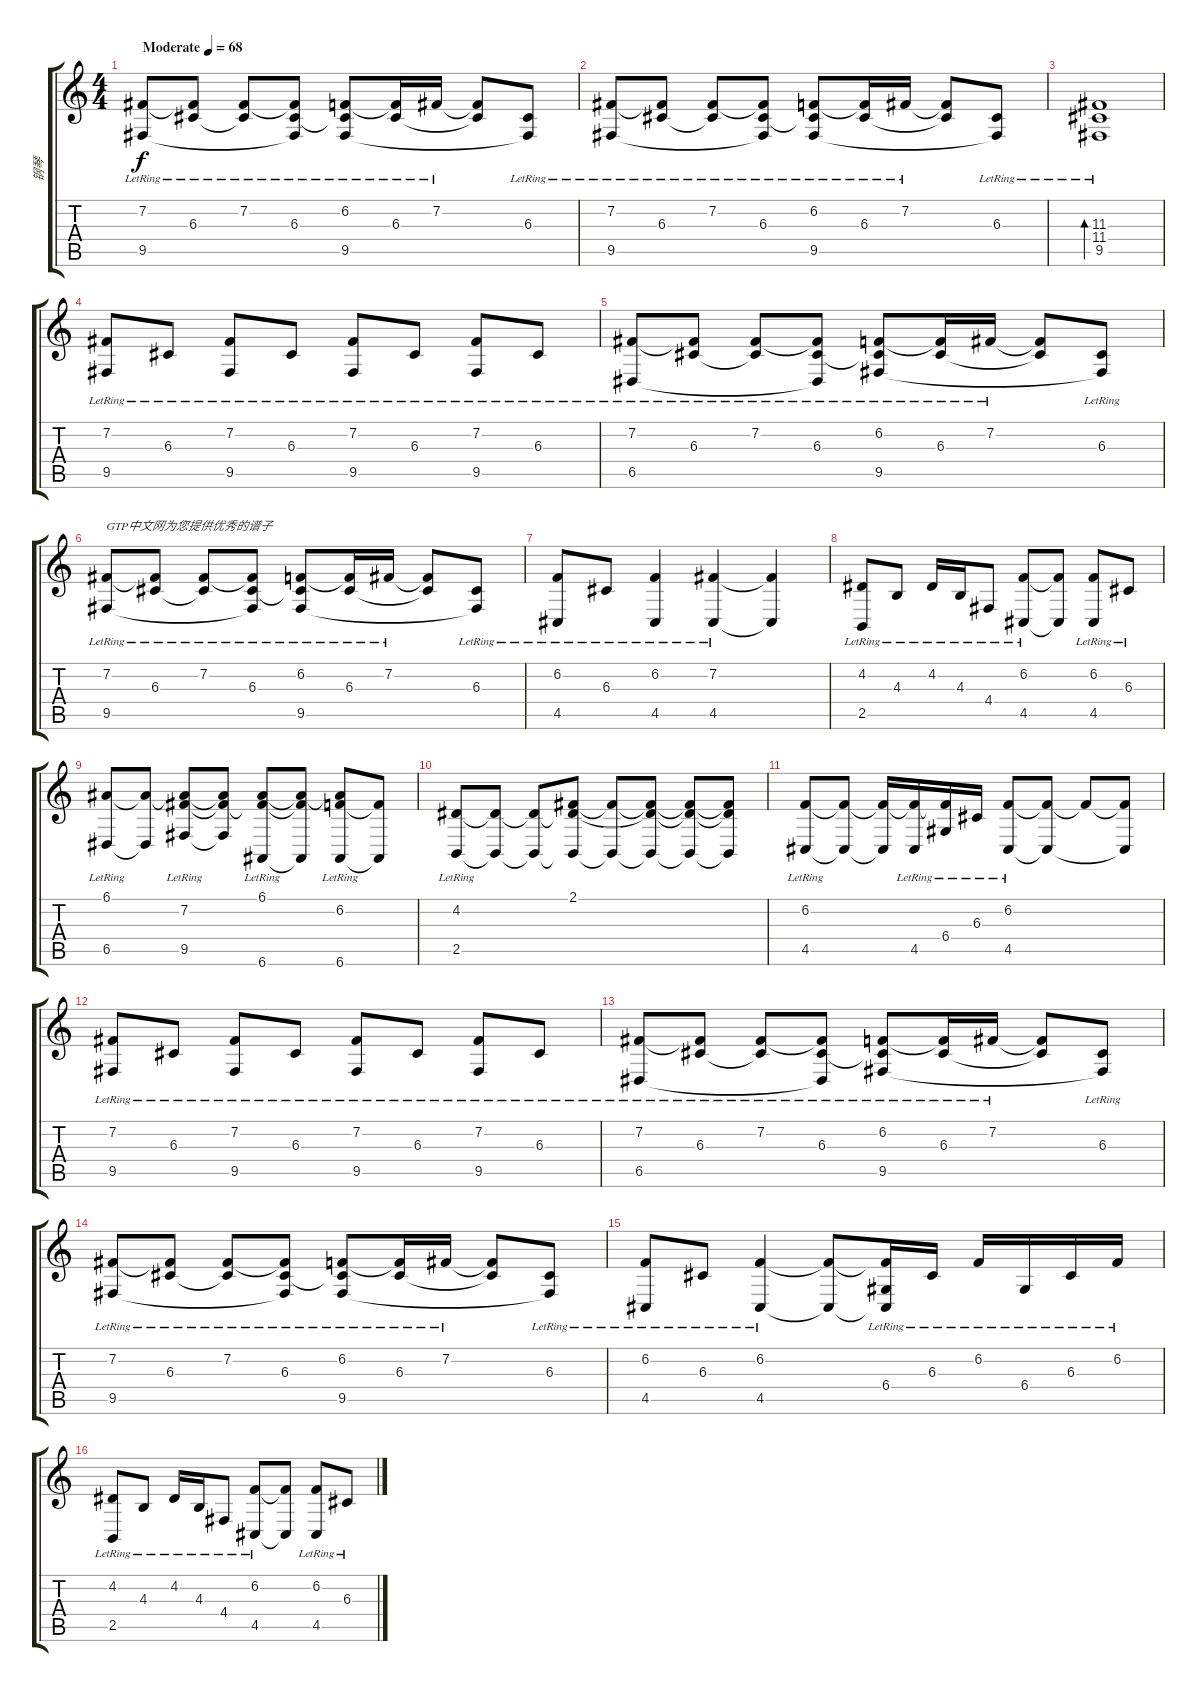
\track ("钢琴" "钢琴") {instrument acousticgrandpiano}
\staff {score tabs}
\tuning (E4 B3 G3 D3 A2 E2) {hide}
\ts (4 4)
\tempo (68 "Moderate")
\clef g2
\ks c
(7.2{lr} 9.5{lr}).8{txt " " dy f instrument acousticgrandpiano} (7.2{t} 6.3{lr}).8 (7.2{lr} 6.3{t}).8 (7.2{t} 6.3{lr} 9.5{t}).8 (6.2{lr} 6.3{t} 9.5{lr}).8 (6.2{t} 6.3{lr}).16 7.2{lr}.16 (7.2{t} 6.3{t}).8 (6.3{lr} 9.5{t}).8 |
(7.2{lr} 9.5{lr}).8 (7.2{t} 6.3{lr}).8 (7.2{lr} 6.3{t}).8 (7.2{t} 6.3{lr} 9.5{t}).8 (6.2{lr} 6.3{t} 9.5{lr}).8 (6.2{t} 6.3{lr}).16 7.2{lr}.16 (7.2{t} 6.3{t}).8 (6.3{lr} 9.5{t}).8 |
(11.3{lr} 11.4{lr} 9.5{lr}).1{bd 120} |
(7.2{lr} 9.5{lr}).8 6.3{lr}.8 (7.2{lr} 9.5{lr}).8 6.3{lr}.8 (7.2{lr} 9.5{lr}).8 6.3{lr}.8 (7.2{lr} 9.5{lr}).8 6.3{lr}.8 |
(7.2{lr} 6.5{lr}).8 (7.2{t} 6.3{lr}).8 (7.2{lr} 6.3{t}).8 (7.2{t} 6.3{lr} 6.5{t}).8 (6.2{lr} 6.3{t} 9.5{lr}).8 (6.2{t} 6.3{lr}).16 7.2{lr}.16 (7.2{t} 6.3{t}).8 (6.3{lr} 9.5{t}).8 |
(7.2{lr} 9.5{lr}).8{txt "GTP中文网为您提供优秀的谱子"} (7.2{t} 6.3{lr}).8 (7.2{lr} 6.3{t}).8 (7.2{t} 6.3{lr} 9.5{t}).8 (6.2{lr} 6.3{t} 9.5{lr}).8 (6.2{t} 6.3{lr}).16 7.2{lr}.16 (7.2{t} 6.3{t}).8 (6.3{lr} 9.5{t}).8 |
(6.2{lr} 4.5{lr}).8 6.3{lr}.8 (6.2{lr} 4.5{lr}).4 (7.2{lr} 4.5{lr}).4 (7.2{t} 4.5{t}).4 |
(4.2{lr} 2.5{lr}).8 4.3{lr}.8 4.2{lr}.16 4.3{lr}.16 4.4{lr}.8 (6.2{lr} 4.5{lr}).8 (6.2{t} 4.5{t}).8 (6.2{lr} 4.5{lr}).8 6.3{lr}.8 |
(6.1{lr} 6.5{lr}).8 (6.1{t} 6.5{t}).8 (6.1{t} 7.2{lr} 9.5{lr}).8 (6.1{t} 7.2{t} 9.5{t}).8 (6.1{lr} 7.2{t} 6.6{lr}).8 (6.1{t} 7.2{t} 6.6{t}).8 (6.1{t} 6.2{lr} 6.6{lr}).8 (6.2{t} 6.6{t}).8 |
(4.2{lr} 2.5{lr}).8 (4.2{t} 2.5{t}).8 (4.2{t} 2.5{t}).8 (2.1 4.2{t} 2.5{t}).8 (2.1{t} 2.5{t}).8 (2.1{t} 4.2{t} 2.5{t}).8 (2.1{t} 4.2{t} 2.5{t}).8 (2.1{t} 4.2{t} 2.5{t}).8 |
(6.2{lr} 4.5{lr}).8 (6.2{t} 4.5{t}).8 (6.2{t} 4.5{t}).16 (6.2{t} 4.5{lr}).16 (6.2{t} 6.4{lr}).16 6.3{lr}.16 (6.2{lr} 4.5{lr}).8 (6.2{t} 4.5{t}).8 6.2{t}.8 (6.2{t} 4.5{t}).8 |
(7.2{lr} 9.5{lr}).8 6.3{lr}.8 (7.2{lr} 9.5{lr}).8 6.3{lr}.8 (7.2{lr} 9.5{lr}).8 6.3{lr}.8 (7.2{lr} 9.5{lr}).8 6.3{lr}.8 |
(7.2{lr} 6.5{lr}).8 (7.2{t} 6.3{lr}).8 (7.2{lr} 6.3{t}).8 (7.2{t} 6.3{lr} 6.5{t}).8 (6.2{lr} 6.3{t} 9.5{lr}).8 (6.2{t} 6.3{lr}).16 7.2{lr}.16 (7.2{t} 6.3{t}).8 (6.3{lr} 9.5{t}).8 |
(7.2{lr} 9.5{lr}).8 (7.2{t} 6.3{lr}).8 (7.2{lr} 6.3{t}).8 (7.2{t} 6.3{lr} 9.5{t}).8 (6.2{lr} 6.3{t} 9.5{lr}).8 (6.2{t} 6.3{lr}).16 7.2{lr}.16 (7.2{t} 6.3{t}).8 (6.3{lr} 9.5{t}).8 |
(6.2{lr} 4.5{lr}).8 6.3{lr}.8 (6.2{lr} 4.5{lr}).4 (6.2{t} 4.5{t}).8 (6.2{t} 6.4{lr} 4.5{t}).16 6.3{lr}.16 6.2{lr}.16 6.4{lr}.16 6.3{lr}.16 6.2{lr}.16 |
(4.2{lr} 2.5{lr}).8 4.3{lr}.8 4.2{lr}.16 4.3{lr}.16 4.4{lr}.8 (6.2{lr} 4.5{lr}).8 (6.2{t} 4.5{t}).8 (6.2{lr} 4.5{lr}).8 6.3{lr}.8
